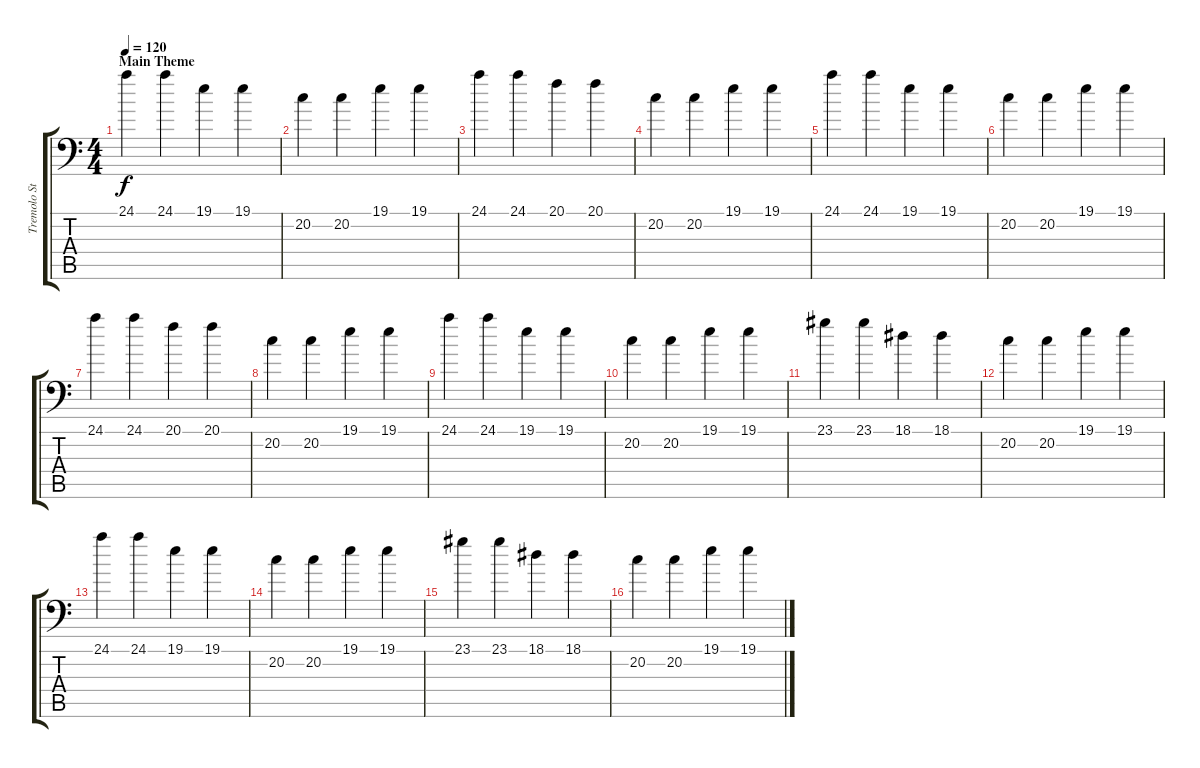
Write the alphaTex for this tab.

\track ("Tremolo Strings" "Tremolo St") {instrument tremolostrings}
\staff {score tabs}
\tuning (A3 E3 C3 G2 D2 A1) {hide}
\ts (4 4)
\section ("" "Main Theme")
\tempo 120
\clef f4
\ks c
24.1.4{dy f instrument tremolostrings} 24.1.4 19.1.4 19.1.4 |
20.2.4 20.2.4 19.1.4 19.1.4 |
24.1.4 24.1.4 20.1.4 20.1.4 |
20.2.4 20.2.4 19.1.4 19.1.4 |
24.1.4 24.1.4 19.1.4 19.1.4 |
20.2.4 20.2.4 19.1.4 19.1.4 |
24.1.4 24.1.4 20.1.4 20.1.4 |
20.2.4 20.2.4 19.1.4 19.1.4 |
24.1.4 24.1.4 19.1.4 19.1.4 |
20.2.4 20.2.4 19.1.4 19.1.4 |
23.1.4 23.1.4 18.1.4 18.1.4 |
20.2.4 20.2.4 19.1.4 19.1.4 |
24.1.4 24.1.4 19.1.4 19.1.4 |
20.2.4 20.2.4 19.1.4 19.1.4 |
23.1.4 23.1.4 18.1.4 18.1.4 |
20.2.4 20.2.4 19.1.4 19.1.4
